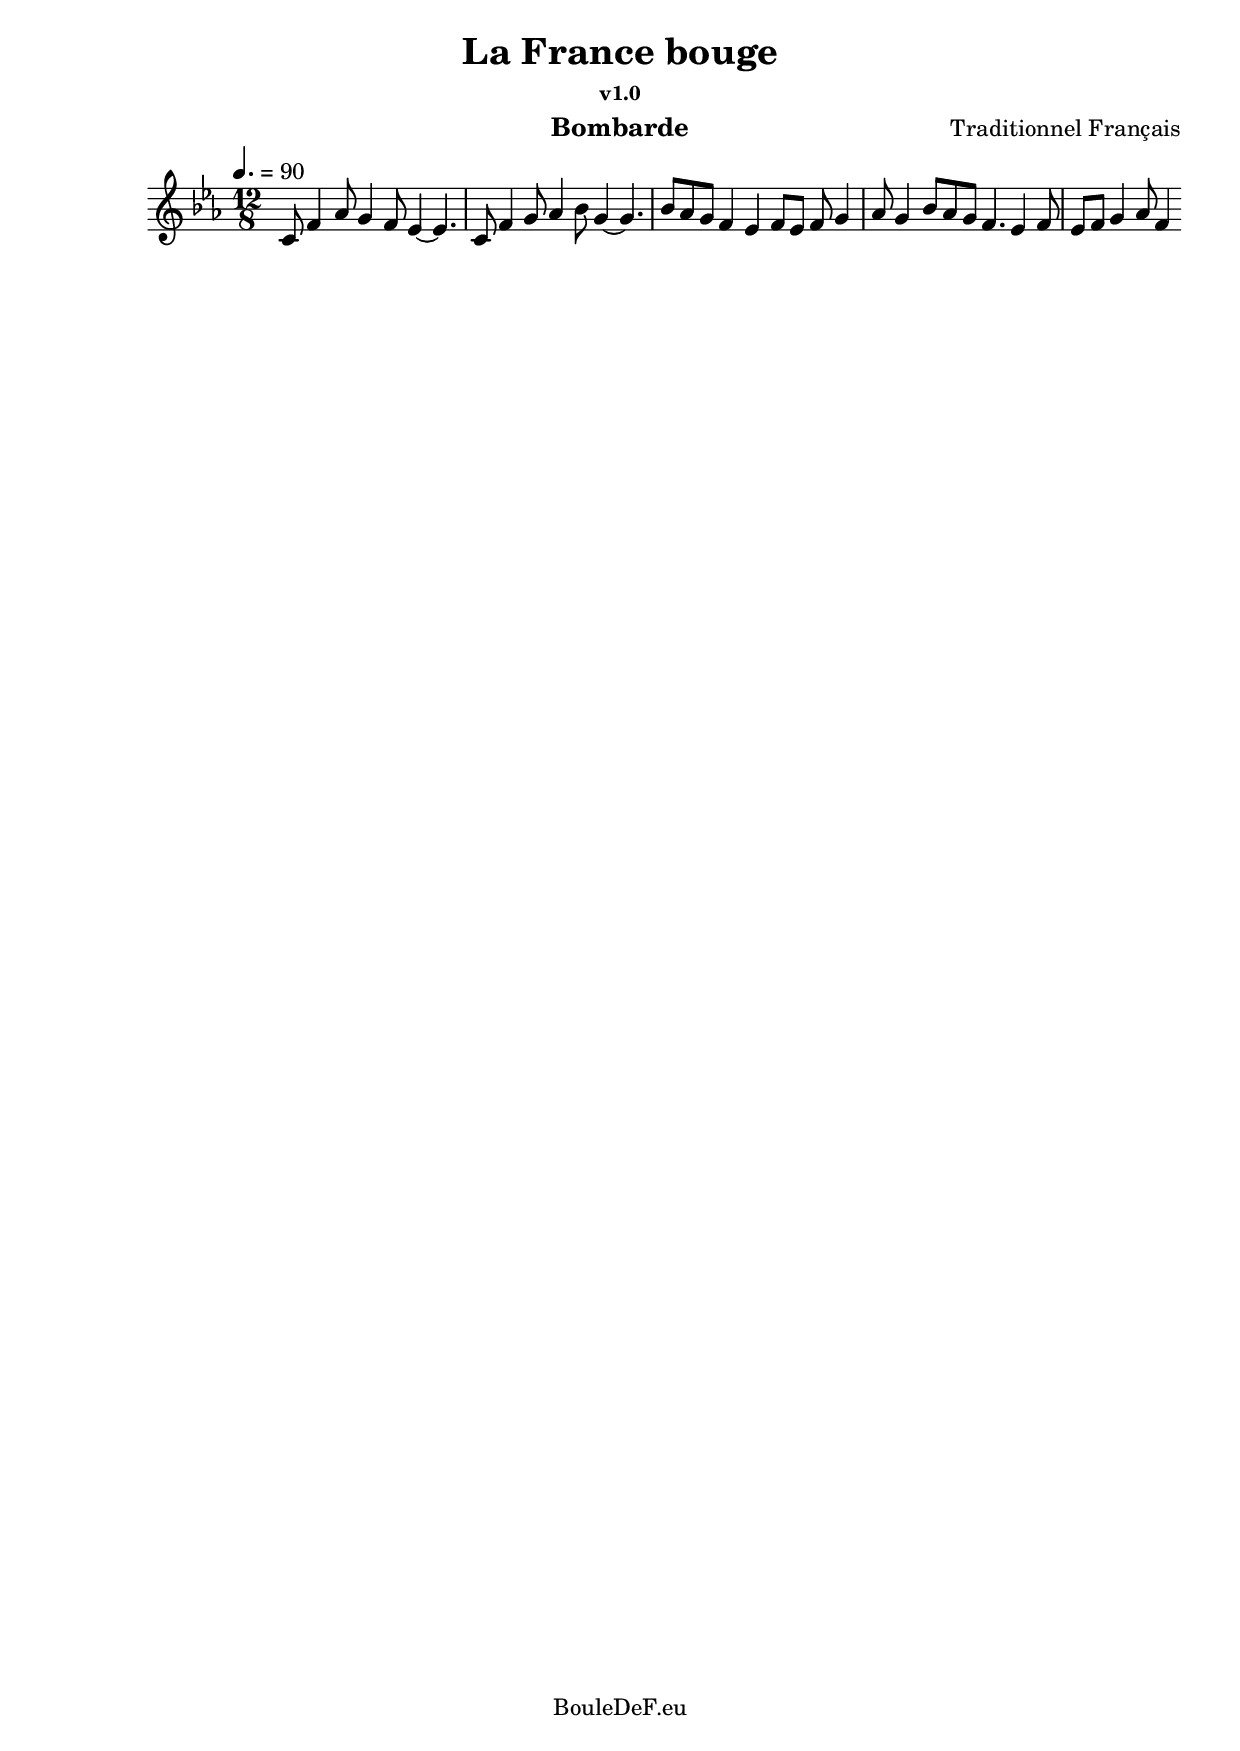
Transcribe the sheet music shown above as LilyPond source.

\version "2.16.2"
\include "italiano.ly"

\header {
	title = "La France bouge"
	subsubtitle = "v1.0"
	composer = "Traditionnel Français"
	instrument = "Bombarde"
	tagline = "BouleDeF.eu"
}

\score {
	\new Staff \relative sib {
		\clef treble
		\key mib \major
		\time 9/8
		\tempo 4. = 90
		
		%\repeat unfold 2 {
		%	| fa'4. do fa8 sol lab
		%	| sol4 fa8 mib4 fa8 sol4 sol8
		%	| fa4. do fa8 sol lab
		%	| fa4 mib8 fa2.
		%}
		%\break
		\time 12/8
		do8 fa4 lab8 sol4 fa8 mib4~ mib4.
		do8 fa4 sol8 lab4 sib8 sol4~ sol4.
		sib8 lab sol fa4 mib fa8 mib fa sol4 lab8 sol4
		sib8 lab sol fa4. mib4 fa8 mib fa sol4 lab8 fa4
	}
	\layout {}
	\midi {}
}